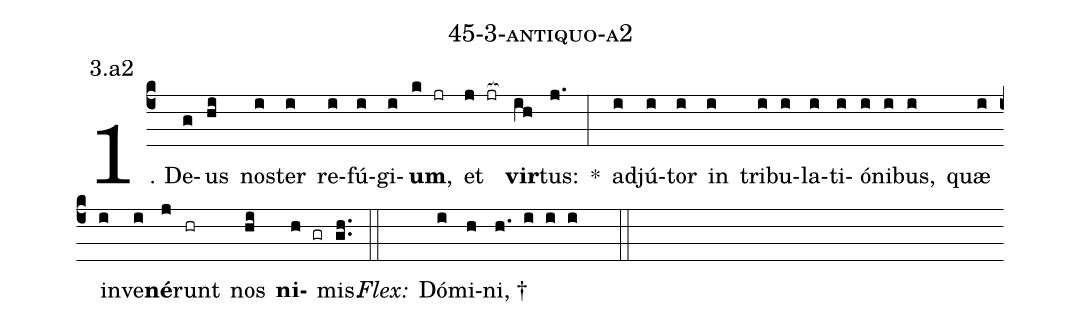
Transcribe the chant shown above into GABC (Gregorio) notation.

name: 45-3-antiquo-a2;
annotation: 3.a2;
%%
(c4)1. De(g)us(hi) nos(i)ter(i) re(i)fú(i)gi(i)<b>um</b>,(k jr) et(j jr[ocb:1{]) <b>vir</b>(ih[ocb:0}])tus:(j.) *(:) ad(i)jú(i)tor(i) in(i) tri(i)bu(i)la(i)ti(i)ó(i)ni(i)bus,(i) quæ(i) in(i)ve(i)<b>né</b>(j)runt(hr) nos(hi) <b>ni</b>(h gr)mis.(gh..) (::)
<i>Flex:</i>()  Dó(i)mi(h)ni, †(h. i i i  ::)
